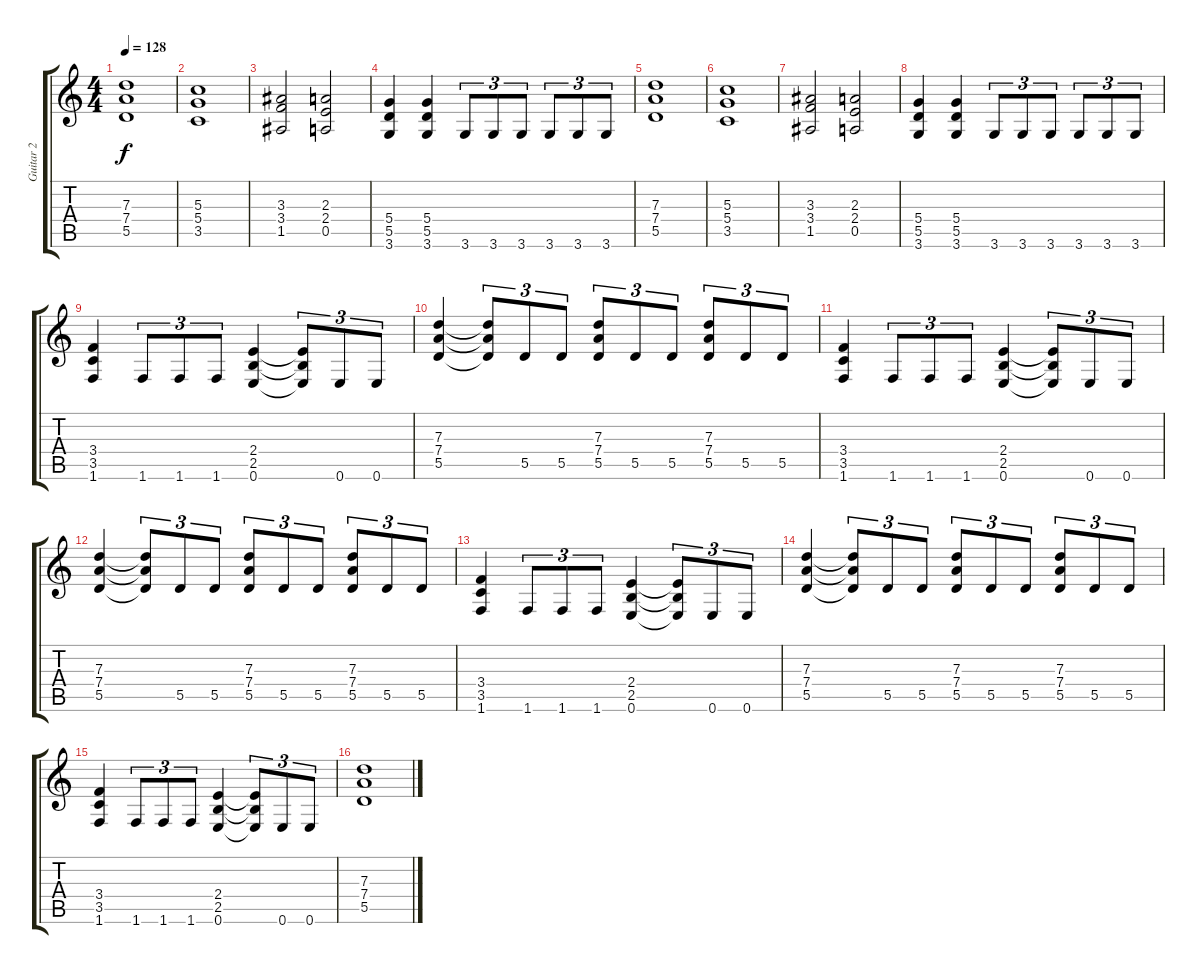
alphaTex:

\track ("Guitar 2" "Guitar 2") {instrument distortionguitar}
\staff {score tabs}
\tuning (E4 B3 G3 D3 A2 E2) {hide}
\ts (4 4)
\tempo 128
\clef g2
\ks c
(7.3 7.4 5.5).1{dy f} |
(5.3 5.4 3.5).1 |
(3.3 3.4 1.5).2 (2.3 2.4 0.5).2 |
(5.4 5.5 3.6).4 (5.4 5.5 3.6).4 3.6.8{tu (3 2)} 3.6.8{tu (3 2)} 3.6.8{tu (3 2)} 3.6.8{tu (3 2)} 3.6.8{tu (3 2)} 3.6.8{tu (3 2)} |
(7.3 7.4 5.5).1 |
(5.3 5.4 3.5).1 |
(3.3 3.4 1.5).2 (2.3 2.4 0.5).2 |
(5.4 5.5 3.6).4 (5.4 5.5 3.6).4 3.6.8{tu (3 2)} 3.6.8{tu (3 2)} 3.6.8{tu (3 2)} 3.6.8{tu (3 2)} 3.6.8{tu (3 2)} 3.6.8{tu (3 2)} |
(3.4 3.5 1.6).4 1.6.8{tu (3 2)} 1.6.8{tu (3 2)} 1.6.8{tu (3 2)} (2.4 2.5 0.6).4 (2.4{t} 2.5{t} 0.6{t}).8{tu (3 2)} 0.6.8{tu (3 2)} 0.6.8{tu (3 2)} |
(7.3 7.4 5.5).4 (7.3{t} 7.4{t} 5.5{t}).8{tu (3 2)} 5.5.8{tu (3 2)} 5.5.8{tu (3 2)} (7.3 7.4 5.5).8{tu (3 2)} 5.5.8{tu (3 2)} 5.5.8{tu (3 2)} (7.3 7.4 5.5).8{tu (3 2)} 5.5.8{tu (3 2)} 5.5.8{tu (3 2)} |
(3.4 3.5 1.6).4 1.6.8{tu (3 2)} 1.6.8{tu (3 2)} 1.6.8{tu (3 2)} (2.4 2.5 0.6).4 (2.4{t} 2.5{t} 0.6{t}).8{tu (3 2)} 0.6.8{tu (3 2)} 0.6.8{tu (3 2)} |
(7.3 7.4 5.5).4 (7.3{t} 7.4{t} 5.5{t}).8{tu (3 2)} 5.5.8{tu (3 2)} 5.5.8{tu (3 2)} (7.3 7.4 5.5).8{tu (3 2)} 5.5.8{tu (3 2)} 5.5.8{tu (3 2)} (7.3 7.4 5.5).8{tu (3 2)} 5.5.8{tu (3 2)} 5.5.8{tu (3 2)} |
(3.4 3.5 1.6).4 1.6.8{tu (3 2)} 1.6.8{tu (3 2)} 1.6.8{tu (3 2)} (2.4 2.5 0.6).4 (2.4{t} 2.5{t} 0.6{t}).8{tu (3 2)} 0.6.8{tu (3 2)} 0.6.8{tu (3 2)} |
(7.3 7.4 5.5).4 (7.3{t} 7.4{t} 5.5{t}).8{tu (3 2)} 5.5.8{tu (3 2)} 5.5.8{tu (3 2)} (7.3 7.4 5.5).8{tu (3 2)} 5.5.8{tu (3 2)} 5.5.8{tu (3 2)} (7.3 7.4 5.5).8{tu (3 2)} 5.5.8{tu (3 2)} 5.5.8{tu (3 2)} |
(3.4 3.5 1.6).4 1.6.8{tu (3 2)} 1.6.8{tu (3 2)} 1.6.8{tu (3 2)} (2.4 2.5 0.6).4 (2.4{t} 2.5{t} 0.6{t}).8{tu (3 2)} 0.6.8{tu (3 2)} 0.6.8{tu (3 2)} |
(7.3 7.4 5.5).1
